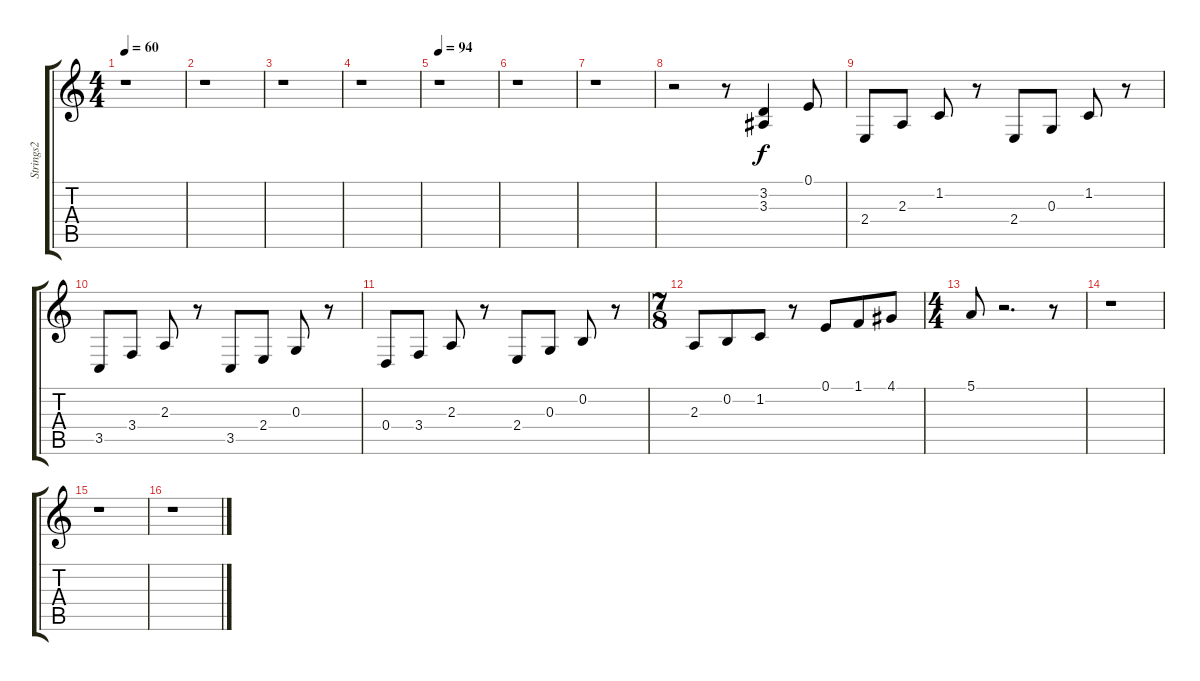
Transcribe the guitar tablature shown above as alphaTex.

\track ("Strings2" "Strings2") {instrument stringensemble1}
\staff {score tabs}
\tuning (E4 B3 G3 D3 A2 E2) {hide}
\ts (4 4)
\tempo 60
\clef g2
\ks c
r.1{dy f instrument stringensemble1} |
r.1 |
r.1 |
r.1 |
\tempo 94
r.1 |
r.1 |
r.1 |
r.2 r.8 (3.2 3.3).4 0.1.8 |
2.4.8 2.3.8 1.2.8 r.8 2.4.8 0.3.8 1.2.8 r.8 |
3.5.8 3.4.8 2.3.8 r.8 3.5.8 2.4.8 0.3.8 r.8 |
0.4.8 3.4.8 2.3.8 r.8 2.4.8 0.3.8 0.2.8 r.8 |
\ts (7 8)
2.3.8 0.2.8 1.2.8 r.8 0.1.8 1.1.8 4.1.8 |
\ts (4 4)
5.1.8 r.2{d} r.8 |
r.1 |
r.1 |
r.1
